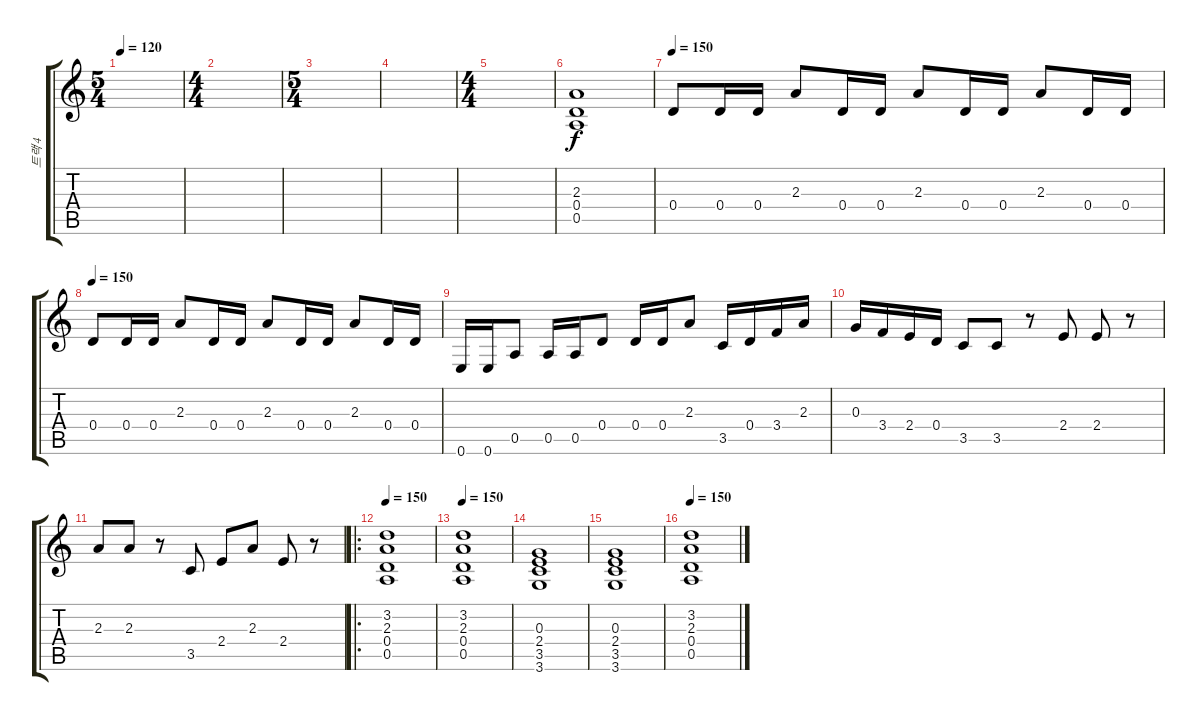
\track ("트랙 4" "트랙 4") {instrument distortionguitar}
\staff {score tabs}
\tuning (E4 B3 G3 D3 A2 E2) {hide}
\ts (5 4)
\tempo 120
\clef g2
\ks c
|
\ts (4 4)
|
\ts (5 4)
|
|
\ts (4 4)
|
(2.3 0.4 0.5).1 |
\tempo 150
0.4.8 0.4.16 0.4.16 2.3.8 0.4.16 0.4.16 2.3.8 0.4.16 0.4.16 2.3.8 0.4.16 0.4.16 |
\tempo 150
0.4.8 0.4.16 0.4.16 2.3.8 0.4.16 0.4.16 2.3.8 0.4.16 0.4.16 2.3.8 0.4.16 0.4.16 |
0.6.16 0.6.16 0.5.8 0.5.16 0.5.16 0.4.8 0.4.16 0.4.16 2.3.8 3.5.16 0.4.16 3.4.16 2.3.16 |
0.3.16 3.4.16 2.4.16 0.4.16 3.5.8 3.5.8 r.8 2.4.8 2.4.8 r.8 |
2.3.8 2.3.8 r.8 3.5.8 2.4.8 2.3.8 2.4.8 r.8 |
\ro
\tempo 150
(3.2 2.3 0.4 0.5).1 |
\tempo 150
(3.2 2.3 0.4 0.5).1 |
(0.3 2.4 3.5 3.6).1 |
(0.3 2.4 3.5 3.6).1 |
\tempo 150
(3.2 2.3 0.4 0.5).1
